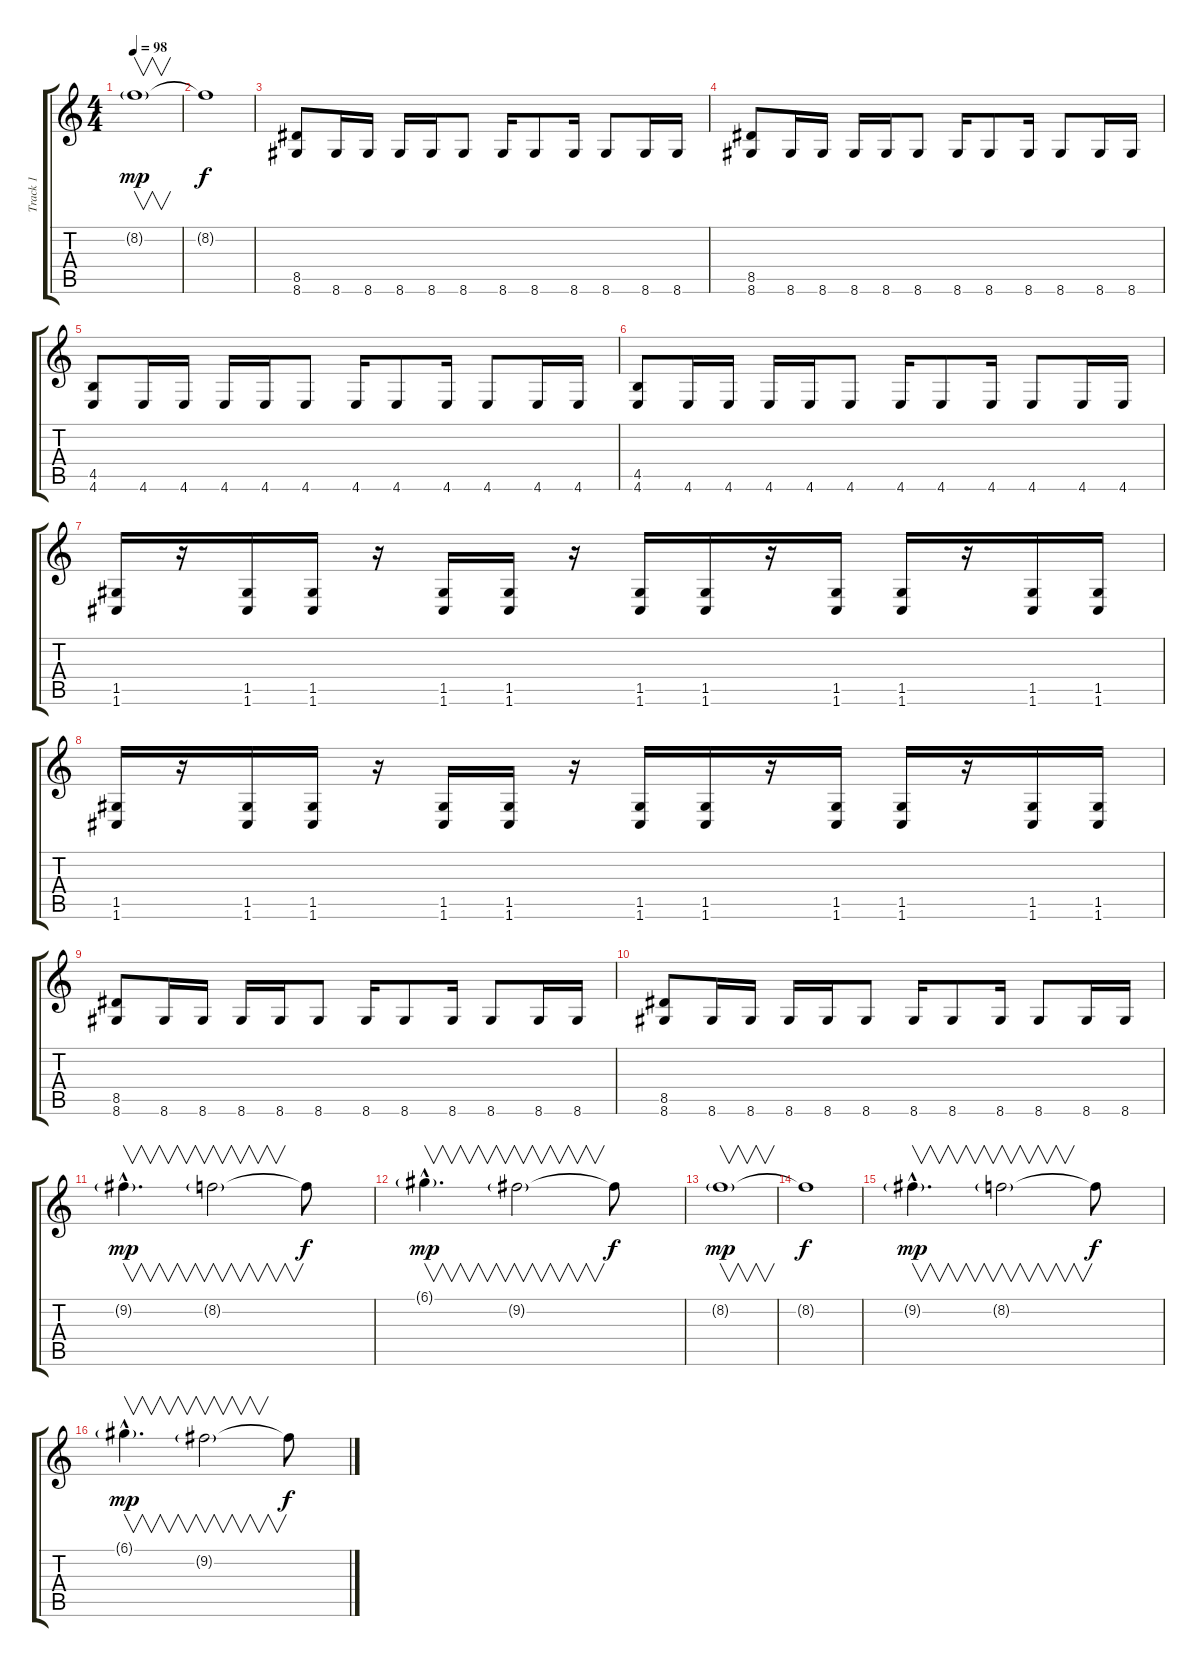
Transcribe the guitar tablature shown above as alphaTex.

\track ("Track 1" "Track 1") {instrument overdrivenguitar}
\staff {score tabs}
\tuning (D4 A3 F3 C3 G2 C2) {hide}
\ts (4 4)
\tempo 98
\clef g2
\ks c
8.2{g}.1{v dy mp} |
8.2{t}.1{dy f} |
(8.5 8.6).8{instrument overdrivenguitar} 8.6.16 8.6.16 8.6.16 8.6.16 8.6.8 8.6.16 8.6.8 8.6.16 8.6.8 8.6.16 8.6.16 |
(8.5 8.6).8 8.6.16 8.6.16 8.6.16 8.6.16 8.6.8 8.6.16 8.6.8 8.6.16 8.6.8 8.6.16 8.6.16 |
(4.5 4.6).8 4.6.16 4.6.16 4.6.16 4.6.16 4.6.8 4.6.16 4.6.8 4.6.16 4.6.8 4.6.16 4.6.16 |
(4.5 4.6).8 4.6.16 4.6.16 4.6.16 4.6.16 4.6.8 4.6.16 4.6.8 4.6.16 4.6.8 4.6.16 4.6.16 |
(1.5 1.6).16 r.16 (1.5 1.6).16 (1.5 1.6).16 r.16 (1.5 1.6).16 (1.5 1.6).16 r.16 (1.5 1.6).16 (1.5 1.6).16 r.16 (1.5 1.6).16 (1.5 1.6).16 r.16 (1.5 1.6).16 (1.5 1.6).16 |
(1.5 1.6).16 r.16 (1.5 1.6).16 (1.5 1.6).16 r.16 (1.5 1.6).16 (1.5 1.6).16 r.16 (1.5 1.6).16 (1.5 1.6).16 r.16 (1.5 1.6).16 (1.5 1.6).16 r.16 (1.5 1.6).16 (1.5 1.6).16 |
(8.5 8.6).8 8.6.16 8.6.16 8.6.16 8.6.16 8.6.8 8.6.16 8.6.8 8.6.16 8.6.8 8.6.16 8.6.16 |
(8.5 8.6).8 8.6.16 8.6.16 8.6.16 8.6.16 8.6.8 8.6.16 8.6.8 8.6.16 8.6.8 8.6.16 8.6.16 |
9.2{g hac}.4{v d dy mp instrument pad1newage} 8.2{g}.2{v} 8.2{t}.8{dy f} |
6.1{g hac}.4{v d dy mp} 9.2{g}.2{v} 9.2{t}.8{dy f} |
8.2{g}.1{v dy mp} |
8.2{t}.1{dy f} |
9.2{g hac}.4{v d dy mp instrument pad1newage} 8.2{g}.2{v} 8.2{t}.8{dy f} |
6.1{g hac}.4{v d dy mp} 9.2{g}.2{v} 9.2{t}.8{dy f}
